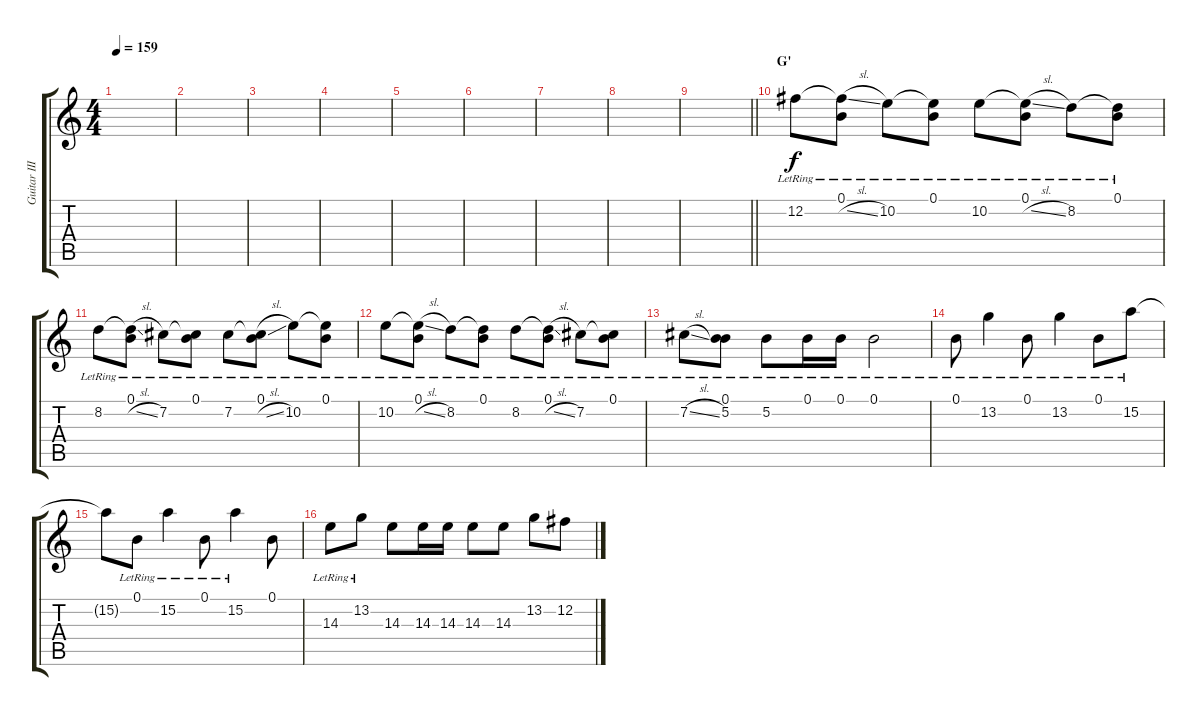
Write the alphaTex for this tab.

\track ("Guitar III" "Guitar III") {instrument electricguitarclean}
\staff {score tabs}
\tuning (B3 Gb3 D3 A2 E2 B1) {hide}
\ts (4 4)
\tempo 159
\clef g2
\ks c
|
|
|
|
|
|
|
|
\barLineRight lightlight
|
\section ("" "G'")
12.2{lr}.8 (0.1{lr} 12.2{sl t}).8 10.2{lr}.8 (0.1{lr} 10.2{t}).8 10.2{lr}.8 (0.1{lr} 10.2{sl t}).8 8.2{lr}.8 (0.1{lr} 8.2{t}).8 |
8.2{lr}.8 (0.1{lr} 8.2{sl t}).8 7.2{lr}.8 (0.1{lr} 7.2{t}).8 7.2{lr}.8 (0.1{lr} 7.2{sl t}).8 10.2{lr}.8 (0.1{lr} 10.2{t}).8 |
10.2{lr}.8 (0.1{lr} 10.2{sl t}).8 8.2{lr}.8 (0.1{lr} 8.2{t}).8 8.2{lr}.8 (0.1{lr} 8.2{sl t}).8 7.2{lr}.8 (0.1{lr} 7.2{t}).8 |
7.2{sl lr}.8 (0.1{lr} 5.2).8 5.2{lr}.8 0.1{lr}.16 0.1{lr}.16 0.1{lr}.2 |
0.1{lr}.8 13.2{lr}.4 0.1{lr}.8 13.2{lr}.4 0.1{lr}.8 15.2{lr}.8 |
15.2{t}.8 0.1{lr}.8 15.2{lr}.4 0.1{lr}.8 15.2{lr}.4 0.1.8 |
14.3{lr}.8 13.2{lr}.8 14.3.8 14.3.16 14.3.16 14.3.8 14.3.8 13.2.8 12.2.8
